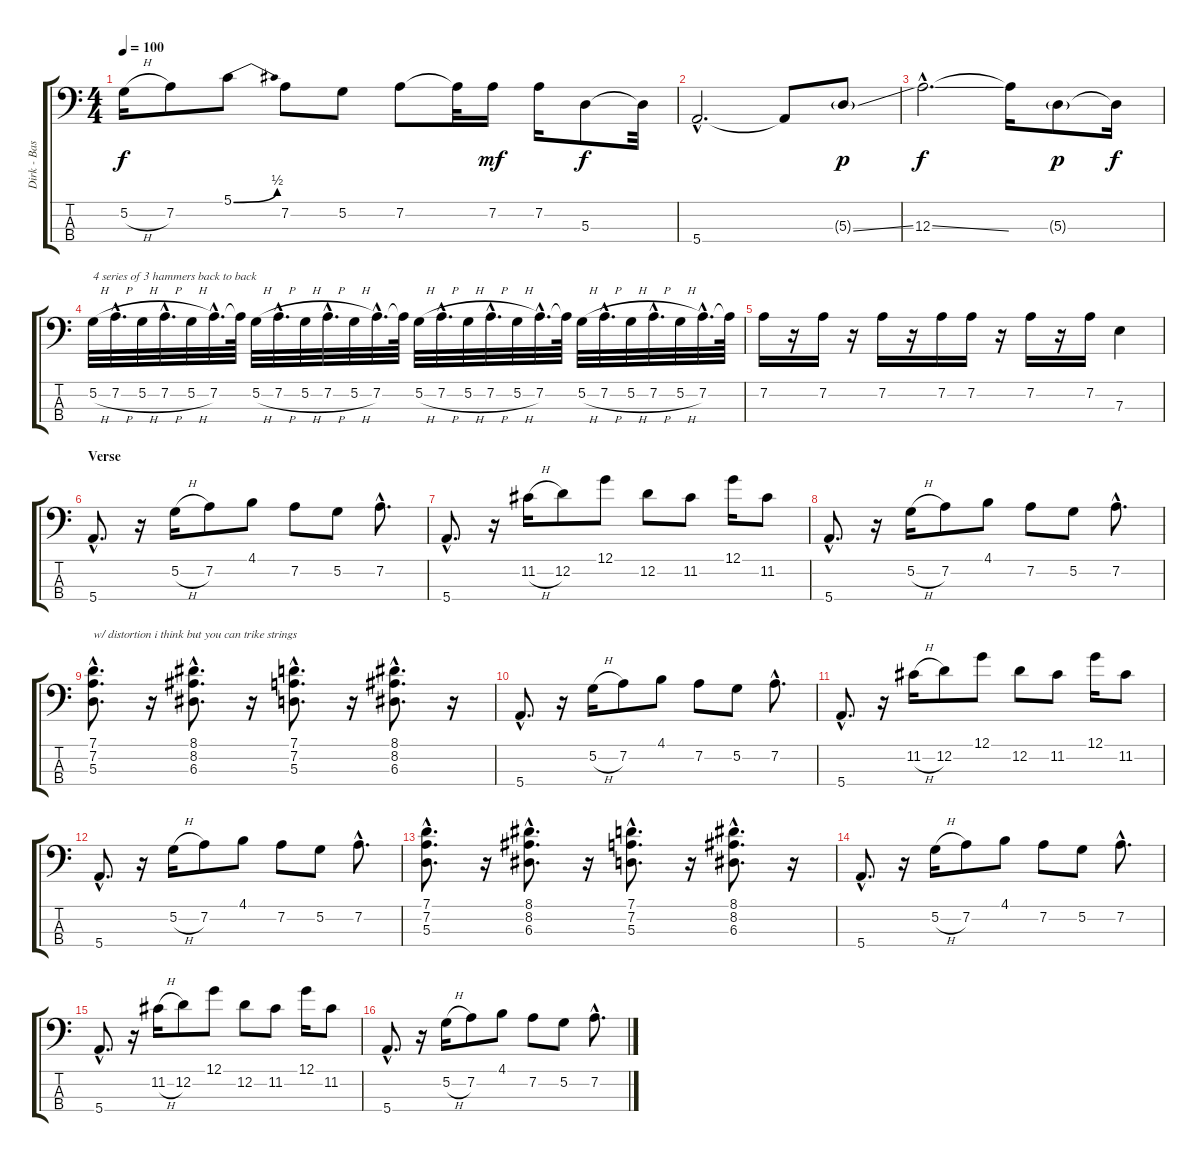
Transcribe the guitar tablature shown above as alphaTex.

\track ("Dirk - Bass" "Dirk - Bas") {instrument electricbassfinger}
\staff {score tabs}
\tuning (G2 D2 A1 E1) {hide}
\ts (4 4)
\tempo 100
\clef f4
\ks c
5.2{h}.16{dy f instrument electricbassfinger} 7.2.8 5.1{be (bend 0 0 60 2)}.8 7.2.8 5.2.8 7.2.8 7.2{t}.32 7.2.16{dy mf} 7.2.16 5.3.8{dy f} 5.3{t}.32 |
5.4{hac}.2{d} 5.4{t}.8 5.3{ss g}.8{dy p} |
12.3{ss hac}.2{d dy f} 12.3{t}.16 5.3{g}.8{dy p} 5.3{t}.16{dy f volume 14 instrument slapbass1} |
5.2{h}.32{txt "4 series of 3 hammers back to back" volume 10} 7.2{h hac}.32{d} 5.2{h}.32 7.2{h hac}.32{d} 5.2{h}.32 7.2{hac}.32{d} 7.2{t}.64{volume 14} 5.2{h}.32{volume 10} 7.2{h hac}.32{d} 5.2{h}.32 7.2{h hac}.32{d} 5.2{h}.32 7.2{hac}.32{d} 7.2{t}.64{volume 14} 5.2{h}.32{volume 10} 7.2{h hac}.32{d} 5.2{h}.32 7.2{h hac}.32{d} 5.2{h}.32 7.2{hac}.32{d} 7.2{t}.64{volume 14} 5.2{h}.32{volume 10} 7.2{h hac}.32{d} 5.2{h}.32 7.2{h hac}.32{d} 5.2{h}.32 7.2{hac}.32{d} 7.2{t}.64 |
7.2.16{volume 16 instrument electricbassfinger} r.16 7.2.16 r.16 7.2.16 r.16 7.2.16 7.2.16 r.16 7.2.16 r.16 7.2.16 7.3.4 |
\section ("" "Verse")
5.4{hac}.8{d} r.16 5.2{h}.16 7.2.8 4.1.8 7.2.8 5.2.8 7.2{hac}.8{d} |
5.4{hac}.8{d} r.16 11.2{h}.16 12.2.8 12.1.8 12.2.8 11.2.8 12.1.16 11.2.8 |
5.4{hac}.8{d} r.16 5.2{h}.16 7.2.8 4.1.8 7.2.8 5.2.8 7.2{hac}.8{d} |
(7.1{hac} 7.2{hac} 5.3{hac}).8{d txt "w/ distortion i think but you can trike strings" instrument slapbass2} r.16 (8.1{hac} 8.2{hac} 6.3{hac}).8{d} r.16 (7.1{hac} 7.2{hac} 5.3{hac}).8{d} r.16 (8.1{hac} 8.2{hac} 6.3{hac}).8{d} r.16 |
5.4{hac}.8{d instrument electricbassfinger} r.16 5.2{h}.16 7.2.8 4.1.8 7.2.8 5.2.8 7.2{hac}.8{d} |
5.4{hac}.8{d} r.16 11.2{h}.16 12.2.8 12.1.8 12.2.8 11.2.8 12.1.16 11.2.8 |
5.4{hac}.8{d} r.16 5.2{h}.16 7.2.8 4.1.8 7.2.8 5.2.8 7.2{hac}.8{d} |
(7.1{hac} 7.2{hac} 5.3{hac}).8{d instrument slapbass2} r.16 (8.1{hac} 8.2{hac} 6.3{hac}).8{d} r.16 (7.1{hac} 7.2{hac} 5.3{hac}).8{d} r.16 (8.1{hac} 8.2{hac} 6.3{hac}).8{d} r.16 |
5.4{hac}.8{d instrument electricbassfinger} r.16 5.2{h}.16 7.2.8 4.1.8 7.2.8 5.2.8 7.2{hac}.8{d} |
5.4{hac}.8{d} r.16 11.2{h}.16 12.2.8 12.1.8 12.2.8 11.2.8 12.1.16 11.2.8 |
5.4{hac}.8{d} r.16 5.2{h}.16 7.2.8 4.1.8 7.2.8 5.2.8 7.2{hac}.8{d}
